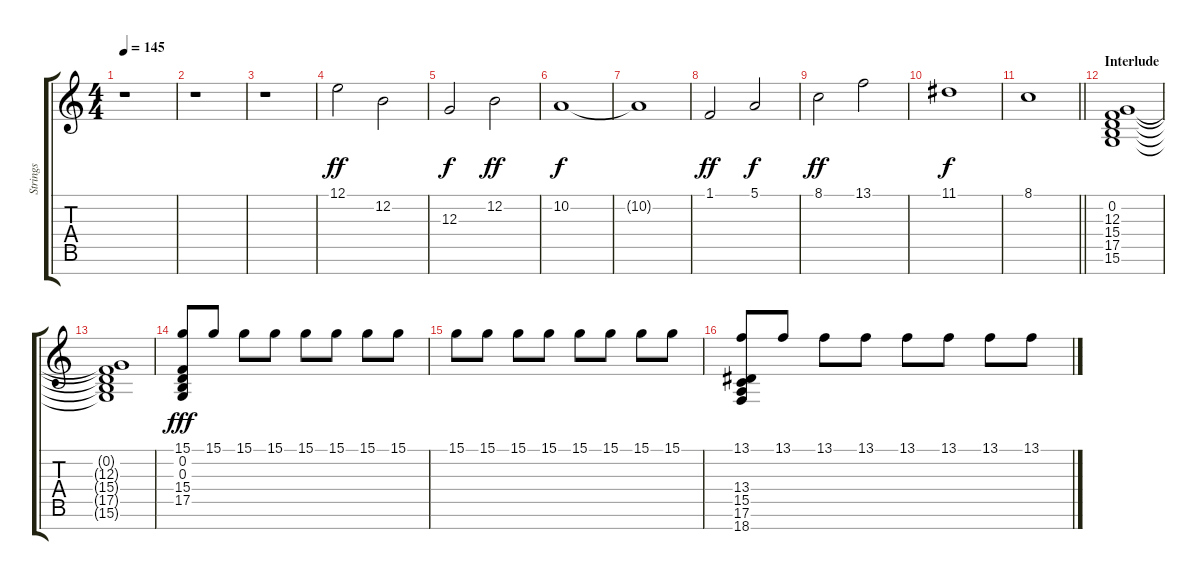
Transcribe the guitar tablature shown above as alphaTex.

\track ("Strings" "Strings") {instrument stringensemble1}
\staff {score tabs}
\tuning (E4 B3 G3 D3 A2 E2 B1) {hide}
\ts (4 4)
\tempo 145
\clef g2
\ks c
r.1{dy f} |
r.1 |
r.1 |
12.1.2{dy ff} 12.2.2 |
12.3.2{dy f} 12.2.2{dy ff} |
10.2.1{dy f} |
10.2{t}.1 |
1.1.2{dy ff} 5.1.2{dy f} |
8.1.2{dy ff} 13.1.2 |
11.1.1{dy f} |
\barLineRight lightlight
8.1.1 |
\section ("" "Interlude")
(0.2 12.3 15.4 17.5 15.6).1 |
(0.2{t} 12.3{t} 15.4{t} 17.5{t} 15.6{t}).1 |
(15.1 0.2 0.3 15.4 17.5).8{dy fff} 15.1.8 15.1.8 15.1.8 15.1.8 15.1.8 15.1.8 15.1.8 |
15.1.8 15.1.8 15.1.8 15.1.8 15.1.8 15.1.8 15.1.8 15.1.8 |
(13.1 13.4 15.5 17.6 18.7).8 13.1.8 13.1.8 13.1.8 13.1.8 13.1.8 13.1.8 13.1.8
